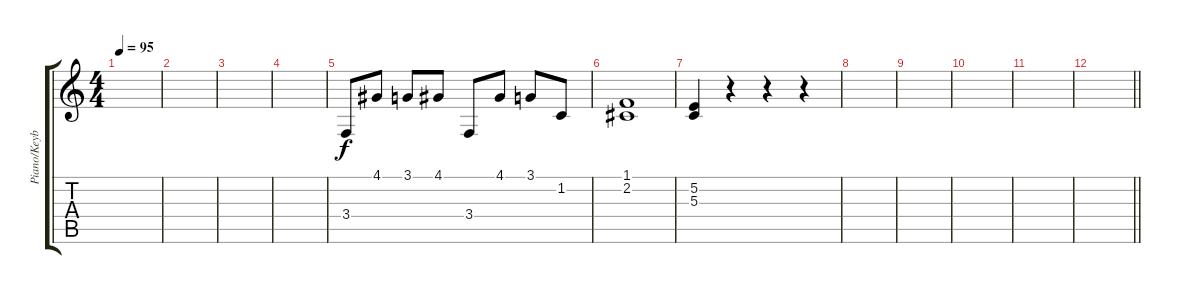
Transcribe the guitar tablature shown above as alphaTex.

\track ("Piano/Keyboards" "Piano/Keyb") {instrument brightacousticpiano}
\staff {score tabs}
\tuning (E4 B3 G3 D3 A2 E2) {hide}
\ts (4 4)
\tempo 95
\clef g2
\ks c
|
|
|
|
3.4.8{instrument electricpiano1} 4.1.8 3.1.8 4.1.8 3.4.8 4.1.8 3.1.8 1.2.8 |
(1.1 2.2).1 |
(5.2 5.3).4 r.4 r.4 r.4 |
|
|
|
|
\barLineRight lightlight
